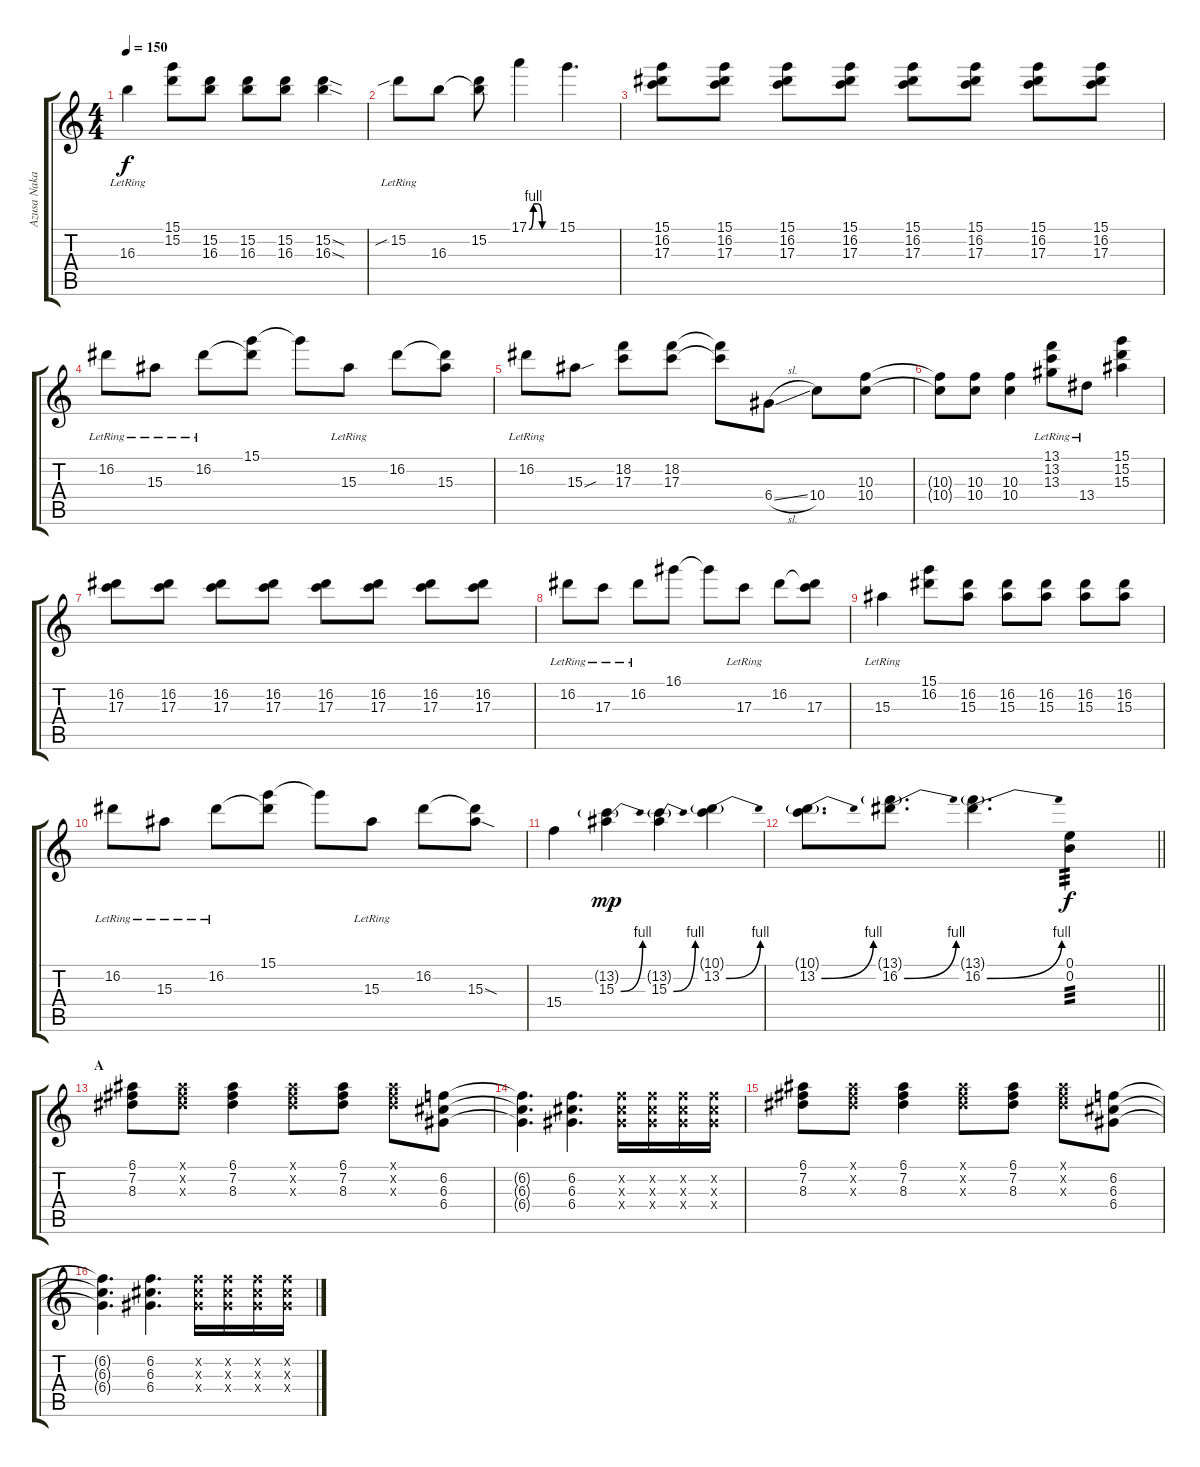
\track ("Azusa Nakano" "Azusa Naka") {instrument overdrivenguitar}
\staff {score tabs}
\tuning (E4 B3 G3 D3 A2 E2) {hide}
\ts (4 4)
\tempo 150
\clef g2
\ks c
16.3{lr}.4{dy f} (15.1 15.2).8 (15.2 16.3).8 (15.2 16.3).8 (15.2 16.3).8 (15.2{sod} 16.3{sod}).4 |
15.2{sib lr}.8 16.3.8 (15.2 16.3{t}).8 17.1{be (custom 0 0 10 4 20 4 30 0 60 0)}.4 15.1.4{d} |
(15.1 16.2 17.3).8 (15.1 16.2 17.3).8 (15.1 16.2 17.3).8 (15.1 16.2 17.3).8 (15.1 16.2 17.3).8 (15.1 16.2 17.3).8 (15.1 16.2 17.3).8 (15.1 16.2 17.3).8 |
16.2{lr}.8 15.3{lr}.8 16.2{lr}.8 (15.1 16.2{t}).8 15.1{t}.8 15.3{lr}.8 16.2.8 (16.2{t} 15.3).8 |
16.2{lr}.8 15.3{sou}.8 (18.2 17.3).8 (18.2 17.3).8 (18.2{t} 17.3{t}).8 6.4{sl}.8 10.4.8 (10.3 10.4).8 |
(10.3{t} 10.4{t}).8 (10.3 10.4).8 (10.3 10.4).4 (13.1{lr} 13.2{lr} 13.3{lr}).8 13.4{lr}.8 (15.1 15.2 15.3).4 |
(16.2 17.3).8 (16.2 17.3).8 (16.2 17.3).8 (16.2 17.3).8 (16.2 17.3).8 (16.2 17.3).8 (16.2 17.3).8 (16.2 17.3).8 |
16.2{lr}.8 17.3{lr}.8 16.2{lr}.8 16.1.8 16.1{t}.8 17.3{lr}.8 16.2.8 (16.2{t} 17.3).8 |
15.3{lr}.4 (15.1 16.2).8 (16.2 15.3).8 (16.2 15.3).8 (16.2 15.3).8 (16.2 15.3).8 (16.2 15.3).8 |
16.2{lr}.8 15.3{lr}.8 16.2{lr}.8 (15.1 16.2{t}).8 15.1{t}.8 15.3{lr}.8 16.2.8 (16.2{t} 15.3{sod}).8 |
15.4.4 (13.2{g} 15.3{be (bend 0 0 60 4)}).4{dy mp} (13.2{g} 15.3{be (bend 0 0 60 4)}).4 (10.1{g} 13.2{be (bend 0 0 60 4)}).4 |
\barLineRight lightlight
(10.1{g} 13.2{be (bend 0 0 60 4)}).8{d} (13.1{g} 16.2{be (bend 0 0 60 4)}).8{d} (13.1{g} 16.2{be (bend 0 0 60 4)}).4{d} (0.1 0.2).4{tp 3 dy f} |
\section ("" "A")
(6.1 7.2 8.3).8 (6.1{x} 7.2{x} 8.3{x}).8 (6.1 7.2 8.3).4 (6.1{x} 7.2{x} 8.3{x}).8 (6.1 7.2 8.3).8 (6.1{x} 7.2{x} 8.3{x}).8 (6.2 6.3 6.4).8 |
(6.2{t} 6.3{t} 6.4{t}).4{d} (6.2 6.3 6.4).4{d} (6.2{x} 6.3{x} 6.4{x}).16 (6.2{x} 6.3{x} 6.4{x}).16 (6.2{x} 6.3{x} 6.4{x}).16 (6.2{x} 6.3{x} 6.4{x}).16 |
(6.1 7.2 8.3).8 (6.1{x} 7.2{x} 8.3{x}).8 (6.1 7.2 8.3).4 (6.1{x} 7.2{x} 8.3{x}).8 (6.1 7.2 8.3).8 (6.1{x} 7.2{x} 8.3{x}).8 (6.2 6.3 6.4).8 |
(6.2{t} 6.3{t} 6.4{t}).4{d} (6.2 6.3 6.4).4{d} (6.2{x} 6.3{x} 6.4{x}).16 (6.2{x} 6.3{x} 6.4{x}).16 (6.2{x} 6.3{x} 6.4{x}).16 (6.2{x} 6.3{x} 6.4{x}).16
